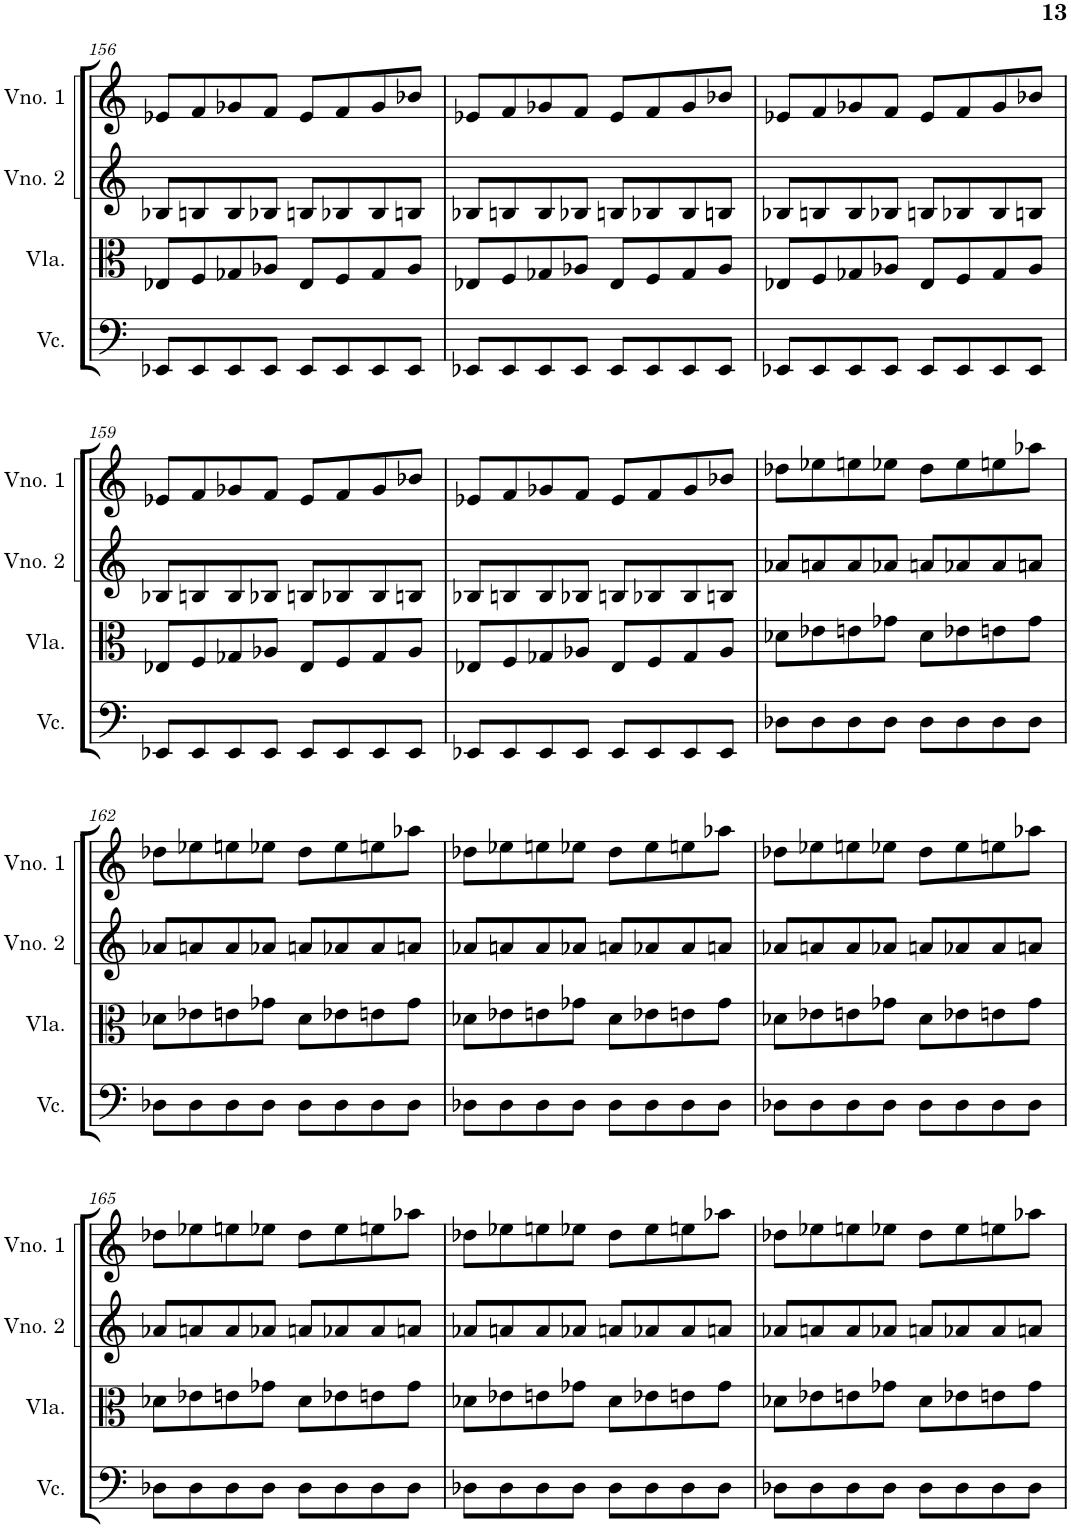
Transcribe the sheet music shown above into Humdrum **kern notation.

**kern	**kern	**kern	**kern
*part4	*part3	*part2	*part1
*staff4	*staff3	*staff2	*staff1
*I"Violoncelo	*I"Viola	*I"Violino 2	*I"Violino 1
*I'Vc.	*I'Vla.	*I'Vno. 2	*I'Vno. 1
!!LO:PB:g=z
*clefF4	*clefC3	*clefG2	*clefG2
*k[]	*k[]	*k[]	*k[]
*M4/4	*M4/4	*M4/4	*M4/4
=156	=156	=156	=156
8EE-X/L	8E-X/L	8B-X/L	8e-X/L
8EE-/	8F/	8Bn/	8f/
8EE-/	8G-X/	8B/	8g-X/
8EE-/J	8A-X/J	8B-X/J	8f/J
8EE-/L	8E-/L	8Bn/L	8e-/L
8EE-/	8F/	8B-X/	8f/
8EE-/	8G-/	8B-/	8g-/
8EE-/J	8A-/J	8Bn/J	8b-X/J
=157	=157	=157	=157
8EE-X/L	8E-X/L	8B-X/L	8e-X/L
8EE-/	8F/	8Bn/	8f/
8EE-/	8G-X/	8B/	8g-X/
8EE-/J	8A-X/J	8B-X/J	8f/J
8EE-/L	8E-/L	8Bn/L	8e-/L
8EE-/	8F/	8B-X/	8f/
8EE-/	8G-/	8B-/	8g-/
8EE-/J	8A-/J	8Bn/J	8b-X/J
=158	=158	=158	=158
8EE-X/L	8E-X/L	8B-X/L	8e-X/L
8EE-/	8F/	8Bn/	8f/
8EE-/	8G-X/	8B/	8g-X/
8EE-/J	8A-X/J	8B-X/J	8f/J
8EE-/L	8E-/L	8Bn/L	8e-/L
8EE-/	8F/	8B-X/	8f/
8EE-/	8G-/	8B-/	8g-/
8EE-/J	8A-/J	8Bn/J	8b-X/J
!!LO:LB:g=z
=159	=159	=159	=159
8EE-X/L	8E-X/L	8B-X/L	8e-X/L
8EE-/	8F/	8Bn/	8f/
8EE-/	8G-X/	8B/	8g-X/
8EE-/J	8A-X/J	8B-X/J	8f/J
8EE-/L	8E-/L	8Bn/L	8e-/L
8EE-/	8F/	8B-X/	8f/
8EE-/	8G-/	8B-/	8g-/
8EE-/J	8A-/J	8Bn/J	8b-X/J
=160	=160	=160	=160
8EE-X/L	8E-X/L	8B-X/L	8e-X/L
8EE-/	8F/	8Bn/	8f/
8EE-/	8G-X/	8B/	8g-X/
8EE-/J	8A-X/J	8B-X/J	8f/J
8EE-/L	8E-/L	8Bn/L	8e-/L
8EE-/	8F/	8B-X/	8f/
8EE-/	8G-/	8B-/	8g-/
8EE-/J	8A-/J	8Bn/J	8b-X/J
=161	=161	=161	=161
8D-X\L	8d-X\L	8a-X/L	8dd-X\L
8D-\	8e-X\	8an/	8ee-X\
8D-\	8en\	8a/	8een\
8D-\J	8g-X\J	8a-X/J	8ee-X\J
8D-\L	8d-\L	8an/L	8dd-\L
8D-\	8e-X\	8a-X/	8ee-\
8D-\	8en\	8a-/	8een\
8D-\J	8g-\J	8an/J	8aa-X\J
!!LO:LB:g=z
=162	=162	=162	=162
8D-X\L	8d-X\L	8a-X/L	8dd-X\L
8D-\	8e-X\	8an/	8ee-X\
8D-\	8en\	8a/	8een\
8D-\J	8g-X\J	8a-X/J	8ee-X\J
8D-\L	8d-\L	8an/L	8dd-\L
8D-\	8e-X\	8a-X/	8ee-\
8D-\	8en\	8a-/	8een\
8D-\J	8g-\J	8an/J	8aa-X\J
=163	=163	=163	=163
8D-X\L	8d-X\L	8a-X/L	8dd-X\L
8D-\	8e-X\	8an/	8ee-X\
8D-\	8en\	8a/	8een\
8D-\J	8g-X\J	8a-X/J	8ee-X\J
8D-\L	8d-\L	8an/L	8dd-\L
8D-\	8e-X\	8a-X/	8ee-\
8D-\	8en\	8a-/	8een\
8D-\J	8g-\J	8an/J	8aa-X\J
=164	=164	=164	=164
8D-X\L	8d-X\L	8a-X/L	8dd-X\L
8D-\	8e-X\	8an/	8ee-X\
8D-\	8en\	8a/	8een\
8D-\J	8g-X\J	8a-X/J	8ee-X\J
8D-\L	8d-\L	8an/L	8dd-\L
8D-\	8e-X\	8a-X/	8ee-\
8D-\	8en\	8a-/	8een\
8D-\J	8g-\J	8an/J	8aa-X\J
!!LO:LB:g=z
=165	=165	=165	=165
8D-X\L	8d-X\L	8a-X/L	8dd-X\L
8D-\	8e-X\	8an/	8ee-X\
8D-\	8en\	8a/	8een\
8D-\J	8g-X\J	8a-X/J	8ee-X\J
8D-\L	8d-\L	8an/L	8dd-\L
8D-\	8e-X\	8a-X/	8ee-\
8D-\	8en\	8a-/	8een\
8D-\J	8g-\J	8an/J	8aa-X\J
=166	=166	=166	=166
8D-X\L	8d-X\L	8a-X/L	8dd-X\L
8D-\	8e-X\	8an/	8ee-X\
8D-\	8en\	8a/	8een\
8D-\J	8g-X\J	8a-X/J	8ee-X\J
8D-\L	8d-\L	8an/L	8dd-\L
8D-\	8e-X\	8a-X/	8ee-\
8D-\	8en\	8a-/	8een\
8D-\J	8g-\J	8an/J	8aa-X\J
=167	=167	=167	=167
8D-X\L	8d-X\L	8a-X/L	8dd-X\L
8D-\	8e-X\	8an/	8ee-X\
8D-\	8en\	8a/	8een\
8D-\J	8g-X\J	8a-X/J	8ee-X\J
8D-\L	8d-\L	8an/L	8dd-\L
8D-\	8e-X\	8a-X/	8ee-\
8D-\	8en\	8a-/	8een\
8D-\J	8g-\J	8an/J	8aa-X\J
=	=	=	=
*-	*-	*-	*-
